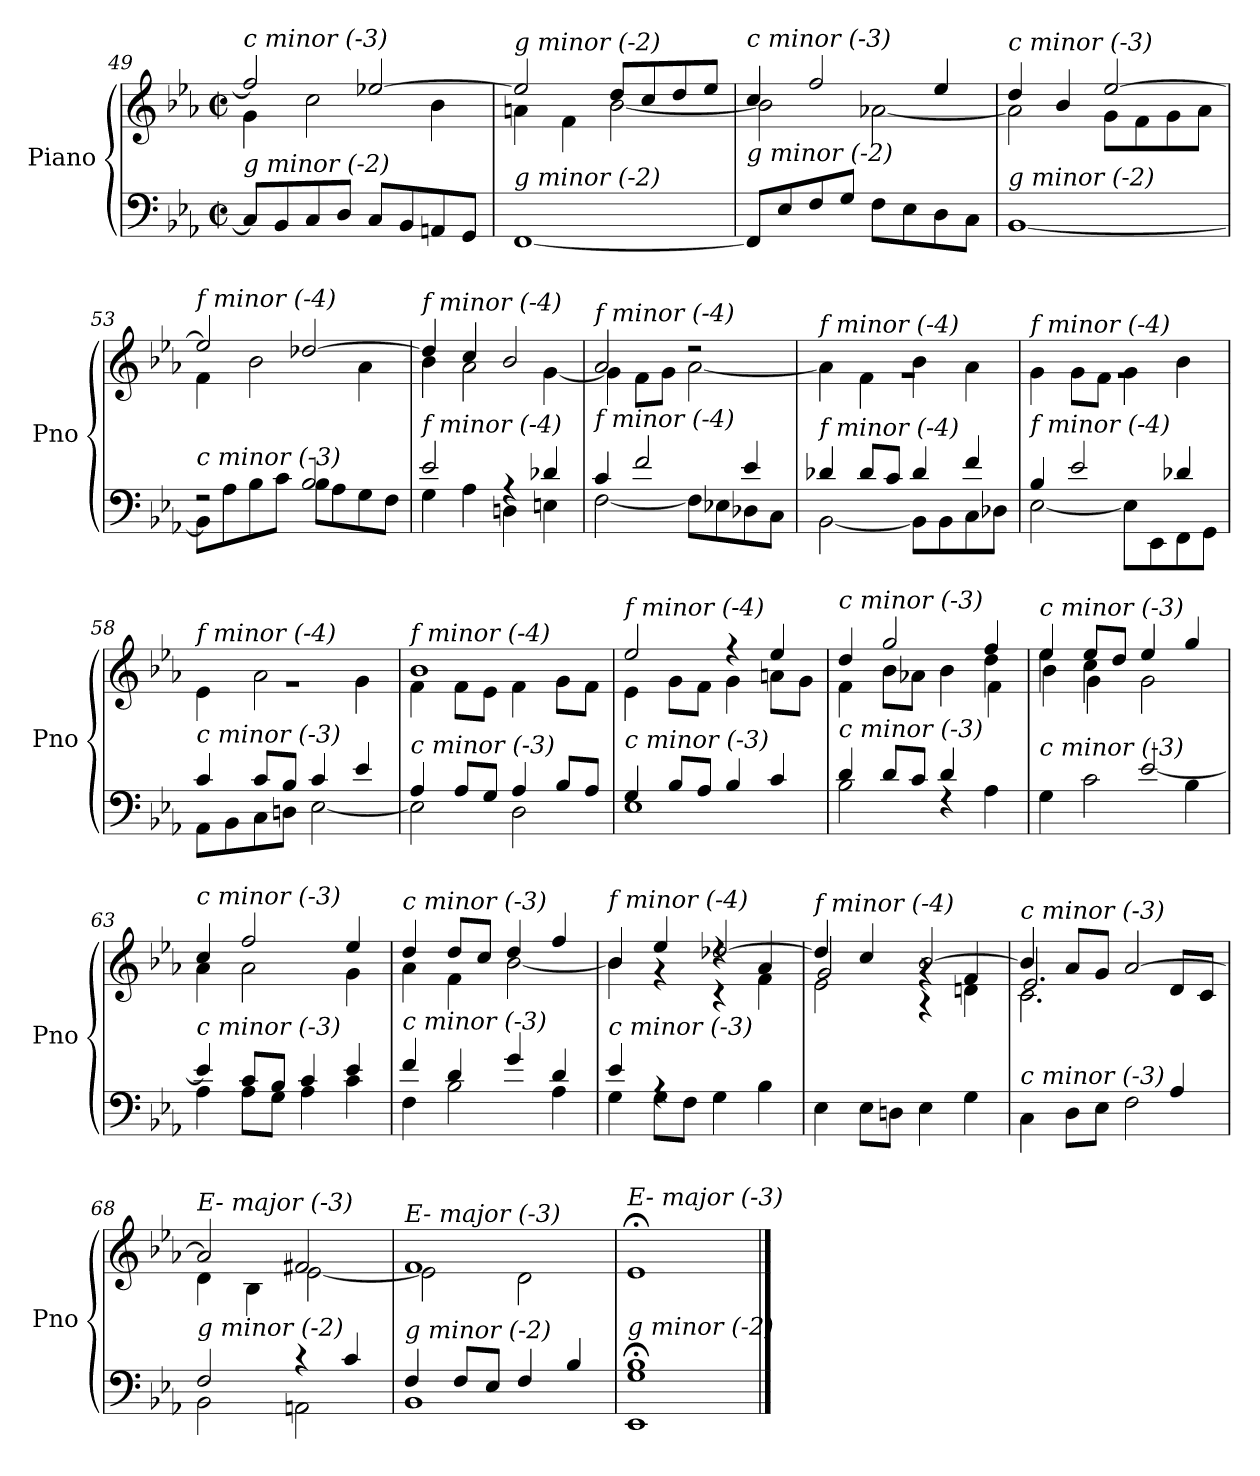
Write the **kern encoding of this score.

**kern	**kern
*part1	*part1
*staff2	*staff1
*I"Piano	*
*I'Pno	*
*clefF4	*clefG2
*k[b-e-a-]	*k[b-e-a-]
*M2/2	*M2/2
*met(c|)	*met(c|)
=49	=49
*	*^
!	!LO:TX:i:t=c minor (-3)	!
!LO:TX:i:t=g minor (-2)	!	!
8C/L]	2ff/]	4g\
8BB-/	.	.
8C/	.	2cc\
8D/J	.	.
8C/L	[2ee-X/	.
8BB-/	.	.
8AAn/	.	4b-\
8GG/J	.	.
=50	=50	=50
!	!LO:TX:i:t=g minor (-2)	!
!LO:TX:i:t=g minor (-2)	!	!
[1FF	2ee-/]	4an\
.	.	4f\
.	8dd/L	[2b-\
.	8cc/	.
.	8dd/	.
.	8ee-/J	.
=51	=51	=51
!	!LO:TX:i:t=c minor (-3)	!
!LO:TX:i:t=g minor (-2)	!	!
8FF/L]	4cc/	2b-\]
8E-/	.	.
8F/	2ff/	.
8G/J	.	.
8F\L	.	[2a-X\
8E-\	.	.
8D\	4ee-/	.
8C\J	.	.
!!LO:LB:g=z	!!
=52	=52	=52
!	!LO:TX:i:t=c minor (-3)	!
!LO:TX:i:t=g minor (-2)	!	!
[1BB-	4dd/	2a-\]
.	4b-/	.
.	[2ee-/	8g\L
.	.	8f\
.	.	8g\
.	.	8a-\J
=53	=53	=53
*^	*	*
!	!	!LO:TX:i:t=f minor (-4)	!
!LO:TX:i:t=c minor (-3)	!	!	!
2rF	8BB-\L]	2ee-/]	4f\
.	8A-\	.	.
.	8B-\	.	2b-\
.	8c\J	.	.
2B-/	8B-\L	[2dd-X/	.
.	8A-\	.	.
.	8G\	.	4a-\
.	8F\J	.	.
=54	=54	=54	=54
!	!	!LO:TX:i:t=f minor (-4)	!
!LO:TX:i:t=f minor (-4)	!	!	!
2e-/	4G\	4dd-/]	4b-\
.	4A-\	4cc/	2a-\
4rA	4Dn\	2b-/	.
4d-X/	4En\	.	[4g\
=55	=55	=55	=55
!	!	!LO:TX:i:t=f minor (-4)	!
!LO:TX:i:t=f minor (-4)	!	!	!
4c/	[2F\	2a-/	4g\]
2f/	.	.	8f\L
.	.	.	8g\J
.	8F\L]	2r	[2a-\
.	8E-X\	.	.
4e-/	8D-X\	.	.
.	8C\J	.	.
=56	=56	=56	=56
!	!	!LO:TX:i:t=f minor (-4)	!
!LO:TX:i:t=f minor (-4)	!	!	!
4d-X/	[2BB-\	1rg	4a-\]
8d-/L	.	.	4f\
8c/J	.	.	.
4d-/	8BB-\L]	.	4b-\
.	8BB-\	.	.
4f/	8C\	.	4a-\
.	8D-X\J	.	.
=57	=57	=57	=57
!	!	!LO:TX:i:t=f minor (-4)	!
!LO:TX:i:t=f minor (-4)	!	!	!
4B-/	[2E-\	1rg	4g\
2e-/	.	.	8g\L
.	.	.	8f\J
.	8E-\L]	.	4g\
.	8EE-\	.	.
4d-X/	8FF\	.	4b-\
.	8GG\J	.	.
!!LO:LB:g=z	!!
=58	=58	=58	=58
!	!	!LO:TX:i:t=f minor (-4)	!
!LO:TX:i:t=c minor (-3)	!	!	!
4c/	8AA-\L	1rg	4e-\
.	8BB-\	.	.
8c/L	8C\	.	2a-\
8B-/J	8Dn\J	.	.
4c/	[2E-\	.	.
4e-/	.	.	4g\
=59	=59	=59	=59
!	!	!LO:TX:i:t=f minor (-4)	!
!LO:TX:i:t=c minor (-3)	!	!	!
4A-/	2E-\]	1b-	4f\
8A-/L	.	.	8f\L
8G/J	.	.	8e-\J
4A-/	2D\	.	4f\
8B-/L	.	.	8g\L
8A-/J	.	.	8f\J
=60	=60	=60	=60
!	!	!LO:TX:i:t=f minor (-4)	!
!LO:TX:i:t=c minor (-3)	!	!	!
4G/	1E-	2ee-/	4e-\
8B-/L	.	.	8g\L
8A-/J	.	.	8f\J
4B-/	.	4r	4g\
4c/	.	4ee-/	8an\L
.	.	.	8g\J
=61	=61	=61	=61
*	*^	*	*^
!	!	!	!LO:TX:i:t=c minor (-3)	!	!
!LO:TX:i:t=c minor (-3)	!	!	!	!	!
2.ryy	4d/	2B-\	4dd/	4f\	2.ryy
.	8d/L	.	2gg/	8b-\L	.
.	8c/J	.	.	8a-X\J	.
.	4d/	4rF	.	4b-\	.
4ryy	4ryy	4A-\	4ff/	4dd\	4f\
=62	=62	=62	=62	=62	=62
!	!	!	!LO:TX:i:t=c minor (-3)	!	!
!LO:TX:i:t=c minor (-3)	!	!	!	!	!
2ryy	2ryy	4G\	4ee-/	4ee-\	4b-\
.	.	2c\	8ee-/L	4cc\	4g\
.	.	.	8dd/J	.	.
2ryy	[2e-/	.	4ee-/	2g\	2ryy
.	.	4B-\	4gg/	.	.
*	*	*	*	*v	*v
=63	=63	=63	=63	=63
!	!	!	!LO:TX:i:t=c minor (-3)	!
!LO:TX:i:t=c minor (-3)	!	!	!	!
*	*v	*v	*	*
4e-/]	4A-\	4cc/	4a-\
8c/L	8A-\L	2ff/	2a-\
8B-/J	8G\J	.	.
4c/	4A-\	.	.
4e-/	4c\	4ee-/	4g\
!!LO:LB:g=z	!!
=64	=64	=64	=64
!	!	!LO:TX:i:t=c minor (-3)	!
!LO:TX:i:t=c minor (-3)	!	!	!
4f/	4F\	4dd/	4a-\
4d/	2B-\	8dd/L	4f\
.	.	8cc/J	.
4g/	.	4dd/	[2b-\
4d/	4A-\	4ff/	.
=65	=65	=65	=65
*	*^	*^	*^
!	!	!	!LO:TX:i:t=f minor (-4)	!	!	!
!LO:TX:i:t=c minor (-3)	!	!	!	!	!	!
2ryy	4e-/	4G\	4b-/	4b-\]	2ryy	2ryy
.	4rA	8G\L	4ee-/	4r	.	.
.	.	8F\J	.	.	.	.
2ryy	4G\	2ryy	[2dd-X/	4rdd	4rc	2ryy
.	4B-\	.	.	4a-/	4f\	.
*	*v	*v	*	*	*	*
*	*	*	*	*v	*v
=66	=66	=66	=66	=66
!	!	!LO:TX:i:t=f minor (-4)	!	!
!LO:TX:i:t=c minor (-3)	!	!	!	!
*v	*v	*	*	*
4E-\	4dd-/]	2g/	2e-\
8E-\L	4cc/	.	.
8Dn\J	.	.	.
4E-\	[2b-/	4rg	4rA
4G\	.	4f/	4dn\
=67	=67	=67	=67
*^	*	*	*^
*	*^	*	*	*	*
!	!	!	!LO:TX:i:t=c minor (-3)	!	!	!
!LO:TX:i:t=c minor (-3)	!	!	!	!	!	!
2.ryy	4C\	2.ryy	4b-/]	2.e-/	2.c\	2.ryy
.	8D\L	.	8a-/L	.	.	.
.	8E-\J	.	8g/J	.	.	.
.	2F\	.	[2a-/	.	.	.
4ryy	.	4A-/	.	8d/L	4ryy	4ryy
.	.	.	.	8c/J	.	.
*	*v	*v	*	*	*	*
*	*	*	*v	*v	*v
=68	=68	=68	=68
!	!	!LO:TX:i:t=E- major (-3)	!
!LO:TX:i:t=g minor (-2)	!	!	!
2F/	2BB-\	2a-/]	4d\
.	.	.	4B-\
4r	2AAn\	2f#Xi/	[2e-\
4c/	.	.	.
=69	=69	=69	=69
!	!	!LO:TX:i:t=E- major (-3)	!
!LO:TX:i:t=g minor (-2)	!	!	!
4F/	1BB-	1f	2e-\]
8F/L	.	.	.
8E-/J	.	.	.
4F/	.	.	2d\
4B-/	.	.	.
*v	*v	*	*
*	*v	*v
=70	=70
!	!LO:TX:i:t=E- major (-3)
!LO:TX:i:t=g minor (-2)	!
1EE-; 1G; 1B-;	1e-;<
==	==
*-	*-
